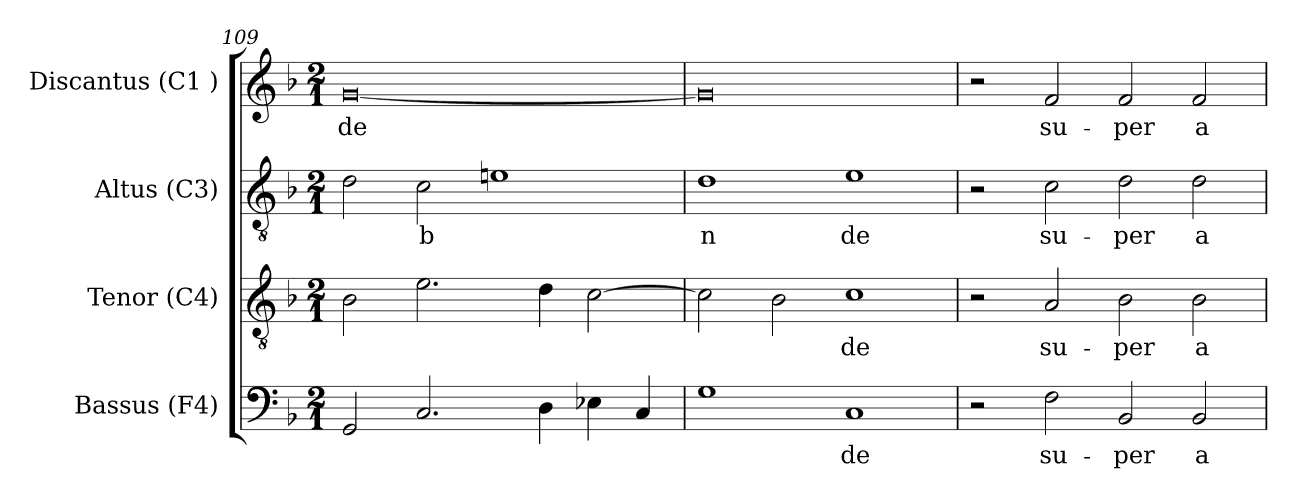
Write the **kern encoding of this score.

**kern	**text	**kern	**text	**kern	**text	**kern	**text
*part4	*part4	*part3	*part3	*part2	*part2	*part1	*part1
*staff4	*staff4	*staff3	*staff3	*staff2	*staff2	*staff1	*staff1
*I"Bassus (F4)	*	*I"Tenor (C4)	*	*I"Altus (C3)	*	*I"Discantus (C1 )	*
*I'B.	*	*I'T.	*	*I'A.	*	*I'D.	*
*clefF4	*	*clefGv2	*	*clefGv2	*	*clefG2	*
*k[b-]	*	*k[b-]	*	*k[b-]	*	*k[b-]	*
*F:	*	*F:	*	*F:	*	*F:	*
*M2/1	*	*M2/1	*	*M2/1	*	*M2/1	*
=109	=109	=109	=109	=109	=109	=109	=109
!	!LO:LY:b	!	!LO:LY:b:cj	!	!LO:LY:b:cj	!	!LO:LY:b:cj
2GG/	--	2B-\	--	2d\	--	[<0g	-de
!	!LO:LY:b	!	!LO:LY:b:cj	!	!LO:LY:b:cj	!	!
2.C/	--	2.e\	--	2c\	-b-	.	.
!	!	!	!	!	!LO:LY:b:cj	!	!
.	.	.	.	1en	--	.	.
!	!LO:LY:b	!	!LO:LY:b:cj	!	!	!	!
4D\	--	4d\	--	.	.	.	.
!	!LO:LY:b	!	!LO:LY:b:cj	!	!	!	!
4E-X\	--	[>2c\	--	.	.	.	.
!	!LO:LY:b	!	!	!	!	!	!
4C/	--	.	.	.	.	.	.
=110	=110	=110	=110	=110	=110	=110	=110
!	!LO:LY:b	!	!LO:LY:b:cj	!	!LO:LY:b:cj	!	!LO:LY:b:cj
1G	--	2c\]	--	1d	-n	0g]	.
!	!	!	!LO:LY:b:cj	!	!	!	!
.	.	2B-\	--	.	.	.	.
!	!LO:LY:b	!	!LO:LY:b:cj	!	!LO:LY:b:cj	!	!
1C	-de	1c	-de	1e	de	.	.
=111	=111	=111	=111	=111	=111	=111	=111
2r	.	2r	.	2r	.	2r	.
!	!LO:LY:b	!	!LO:LY:b:cj	!	!LO:LY:b:cj	!	!LO:LY:b:cj
2F\	su-	2A/	su-	2c\	su-	2f/	su-
!	!LO:LY:b	!	!LO:LY:b:cj	!	!LO:LY:b:cj	!	!LO:LY:b:cj
2BB-/	-per	2B-\	-per	2d\	-per	2f/	-per
!	!LO:LY:b	!	!LO:LY:b:cj	!	!LO:LY:b:cj	!	!LO:LY:b:cj
2BB-/	a-	2B-\	a-	2d\	a-	2f/	a-
=	=	=	=	=	=	=	=
*-	*-	*-	*-	*-	*-	*-	*-
